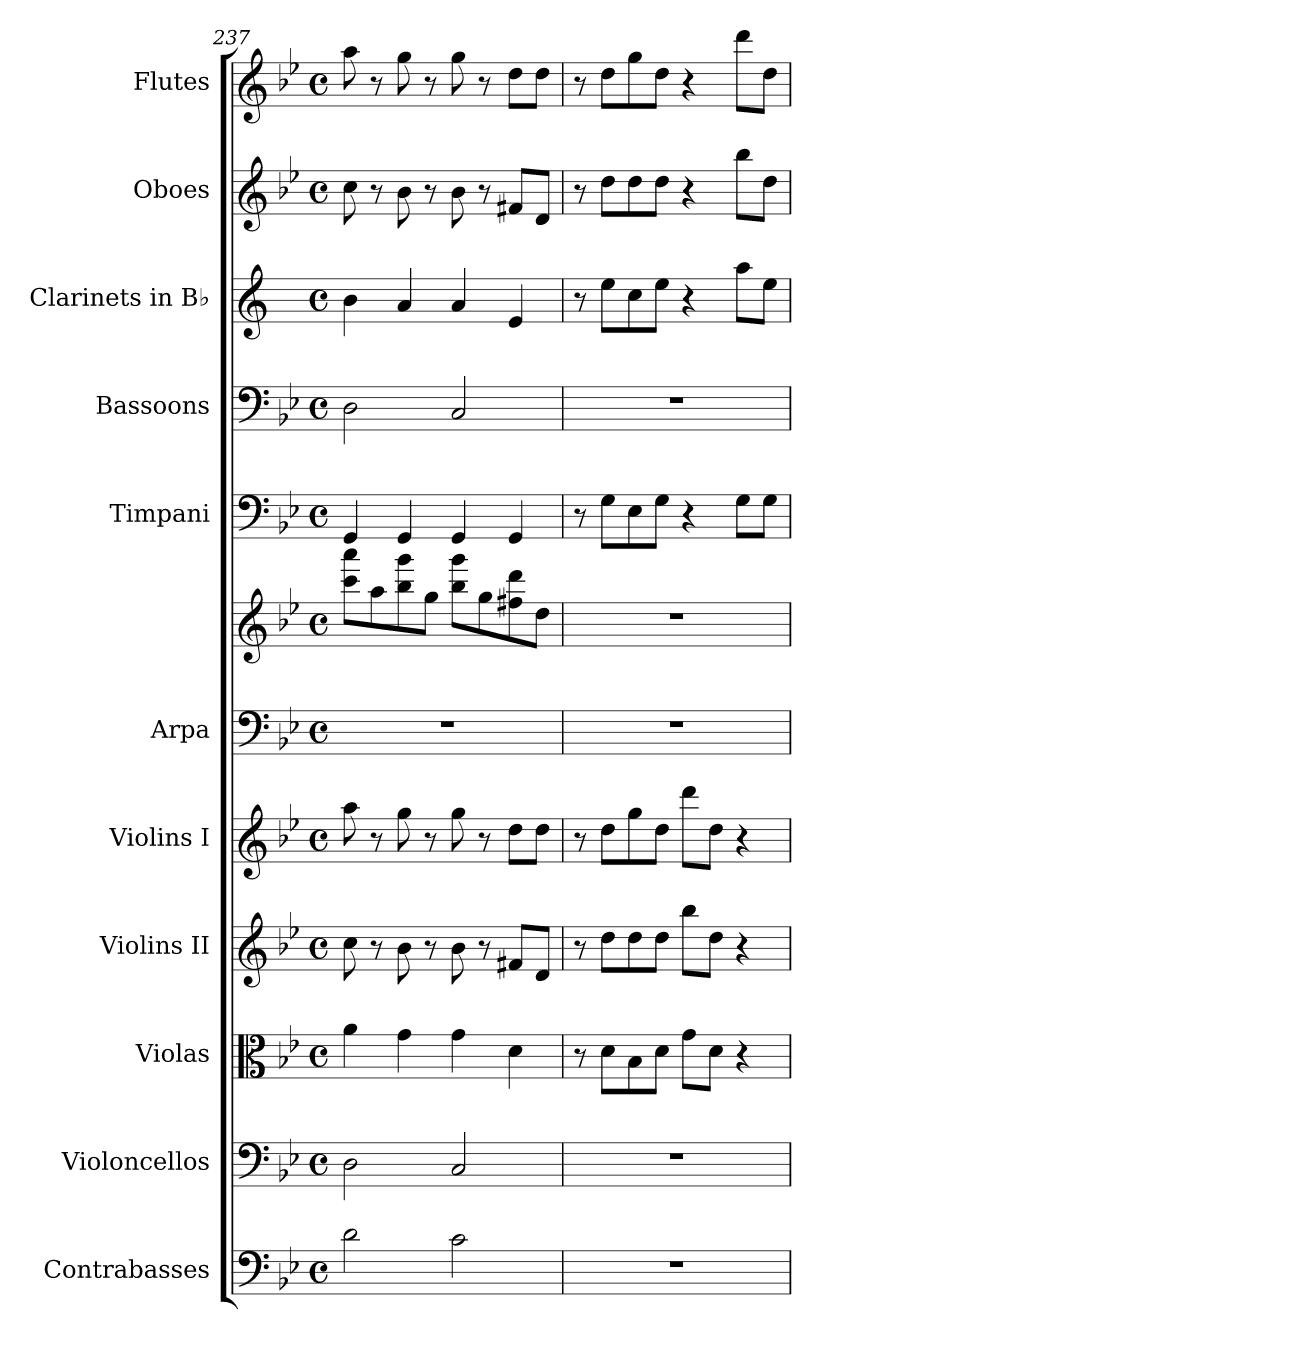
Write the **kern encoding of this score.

**kern	**kern	**kern	**kern	**kern	**kern	**kern	**kern	**kern	**kern	**kern	**kern
*part11	*part10	*part9	*part8	*part7	*part6	*part6	*part5	*part4	*part3	*part2	*part1
*staff12	*staff11	*staff10	*staff9	*staff8	*staff7	*staff6	*staff5	*staff4	*staff3	*staff2	*staff1
*I"Contrabasses	*I"Violoncellos	*I"Violas	*I"Violins II	*I"Violins I	*I"Arpa	*	*I"Timpani	*I"Bassoons	*I"Clarinets in B♭	*I"Oboes	*I"Flutes
*I'Cb.	*I'Vc.	*I'Vla.	*I'Vln. II	*I'Vln. I	*I'Arp.	*	*I'Timp.	*I'Bsn.	*	*I'Ob.	*I'Fl.
*clefF4	*clefF4	*clefC3	*clefG2	*clefG2	*clefF4	*clefG2	*clefF4	*clefF4	*clefG2	*clefG2	*clefG2
*ITrd7c12	*	*	*	*	*	*	*	*	*ITrd1c2	*	*
*k[b-e-]	*k[b-e-]	*k[b-e-]	*k[b-e-]	*k[b-e-]	*k[b-e-]	*k[b-e-]	*k[b-e-]	*k[b-e-]	*k[b-e-]	*k[b-e-]	*k[b-e-]
*M4/4	*M4/4	*M4/4	*M4/4	*M4/4	*M4/4	*M4/4	*M4/4	*M4/4	*M4/4	*M4/4	*M4/4
*met(c)	*met(c)	*met(c)	*met(c)	*met(c)	*met(c)	*met(c)	*met(c)	*met(c)	*met(c)	*met(c)	*met(c)
=237	=237	=237	=237	=237	=237	=237	=237	=237	=237	=237	=237
2D\	2D\	4a\	8cc\	8aa\	1r	8ccc\ 8aaa\L	4GG/	2D\	4a\	8cc\	8aa\
.	.	.	8r	8r	.	8aa\	.	.	.	8r	8r
.	.	4g\	8b-\	8gg\	.	8bb-\ 8ggg\	4GG/	.	4g/	8b-\	8gg\
.	.	.	8r	8r	.	8gg\J	.	.	.	8r	8r
2C\	2C/	4g\	8b-\	8gg\	.	8bb-\ 8ggg\L	4GG/	2C/	4g/	8b-\	8gg\
.	.	.	8r	8r	.	8gg\	.	.	.	8r	8r
.	.	4d\	8f#X/L	8dd\L	.	8ff#X\ 8ddd\	4GG/	.	4d/	8f#X/L	8dd\L
.	.	.	8d/J	8dd\J	.	8dd\J	.	.	.	8d/J	8dd\J
=238	=238	=238	=238	=238	=238	=238	=238	=238	=238	=238	=238
1r	1r	8r	8r	8r	1r	1r	8r	1r	8r	8r	8r
.	.	8d\L	8dd\L	8dd\L	.	.	8G\L	.	8dd\L	8dd\L	8dd\L
.	.	8B-\	8dd\	8gg\	.	.	8E-\	.	8b-\	8dd\	8gg\
.	.	8d\J	8dd\J	8dd\J	.	.	8G\J	.	8dd\J	8dd\J	8dd\J
.	.	8g\L	8bb-\L	8ddd\L	.	.	4r	.	4r	4r	4r
.	.	8d\J	8dd\J	8dd\J	.	.	.	.	.	.	.
.	.	4r	4r	4r	.	.	8G\L	.	8gg\L	8bb-\L	8ddd\L
.	.	.	.	.	.	.	8G\J	.	8dd\J	8dd\J	8dd\J
=	=	=	=	=	=	=	=	=	=	=	=
*-	*-	*-	*-	*-	*-	*-	*-	*-	*-	*-	*-
